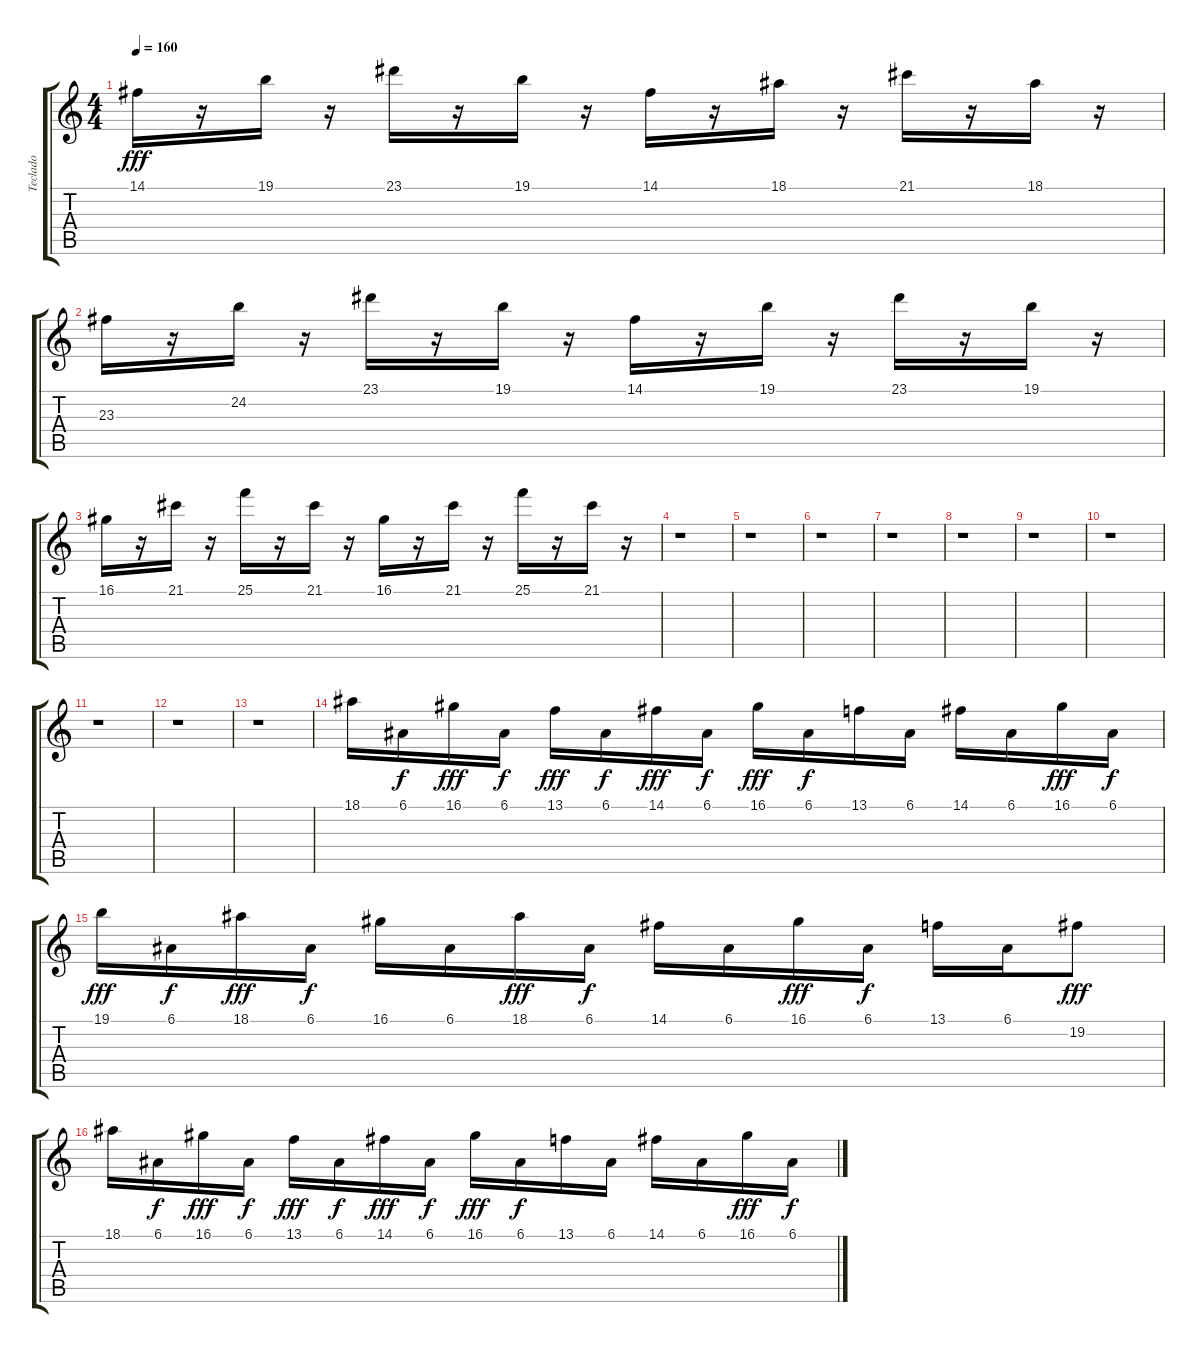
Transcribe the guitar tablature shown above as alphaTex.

\track ("Teclado" "Teclado") {instrument stringensemble1}
\staff {score tabs}
\tuning (E4 B3 G3 D3 A2 E2) {hide}
\ts (4 4)
\tempo 160
\clef g2
\ks c
14.1.16{dy fff} r.16 19.1.16 r.16 23.1.16 r.16 19.1.16 r.16 14.1.16 r.16 18.1.16 r.16 21.1.16 r.16 18.1.16 r.16 |
23.3.16 r.16 24.2.16 r.16 23.1.16 r.16 19.1.16 r.16 14.1.16 r.16 19.1.16 r.16 23.1.16 r.16 19.1.16 r.16 |
16.1.16 r.16 21.1.16 r.16 25.1.16 r.16 21.1.16 r.16 16.1.16 r.16 21.1.16 r.16 25.1.16 r.16 21.1.16 r.16 |
r.1 |
r.1 |
r.1 |
r.1 |
r.1 |
r.1 |
r.1 |
r.1 |
r.1 |
r.1 |
18.1.16 6.1.16{dy f} 16.1.16{dy fff} 6.1.16{dy f} 13.1.16{dy fff} 6.1.16{dy f} 14.1.16{dy fff} 6.1.16{dy f} 16.1.16{dy fff} 6.1.16{dy f} 13.1.16 6.1.16 14.1.16 6.1.16 16.1.16{dy fff} 6.1.16{dy f} |
19.1.16{dy fff} 6.1.16{dy f} 18.1.16{dy fff} 6.1.16{dy f} 16.1.16 6.1.16 18.1.16{dy fff} 6.1.16{dy f} 14.1.16 6.1.16 16.1.16{dy fff} 6.1.16{dy f} 13.1.16 6.1.16 19.2.8{dy fff} |
18.1.16 6.1.16{dy f} 16.1.16{dy fff} 6.1.16{dy f} 13.1.16{dy fff} 6.1.16{dy f} 14.1.16{dy fff} 6.1.16{dy f} 16.1.16{dy fff} 6.1.16{dy f} 13.1.16 6.1.16 14.1.16 6.1.16 16.1.16{dy fff} 6.1.16{dy f}
